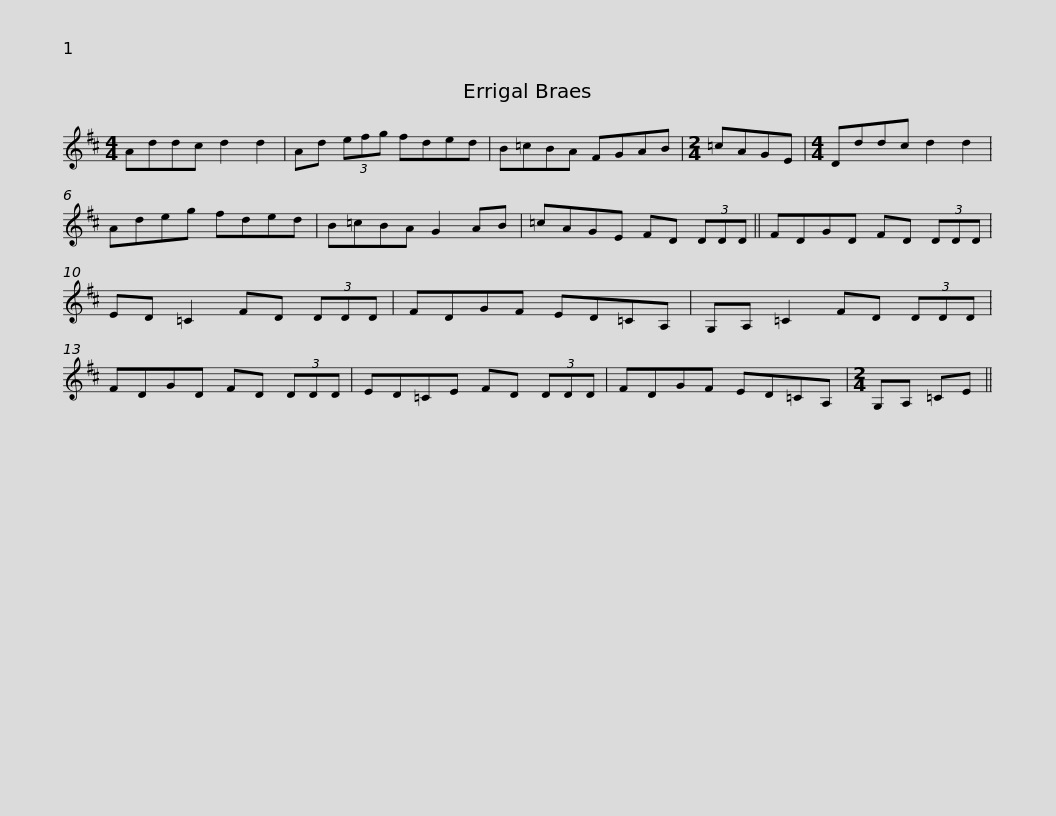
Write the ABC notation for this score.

X:1
L:1/8
M:4/4
I:linebreak $
K:D
V:1 treble
V:1
 Addc d2 d2 | Ad (3efg fded | B=cBA FGAB |[M:2/4] =cAGE |[M:4/4] Dddc d2 d2 | %5
 Adeg fded |$ B=cBA G2 AB | =cAGE FD (3DDD || FDGD FD (3DDD | ED =C2 FD (3DDD | %10
 FDGF ED=CA, |$ G,A, =C2 FD (3DDD | FDGD FD (3DDD | ED=CE FD (3DDD | FDGF ED=CA, | %15
[M:2/4] G,A, =CE || %16
